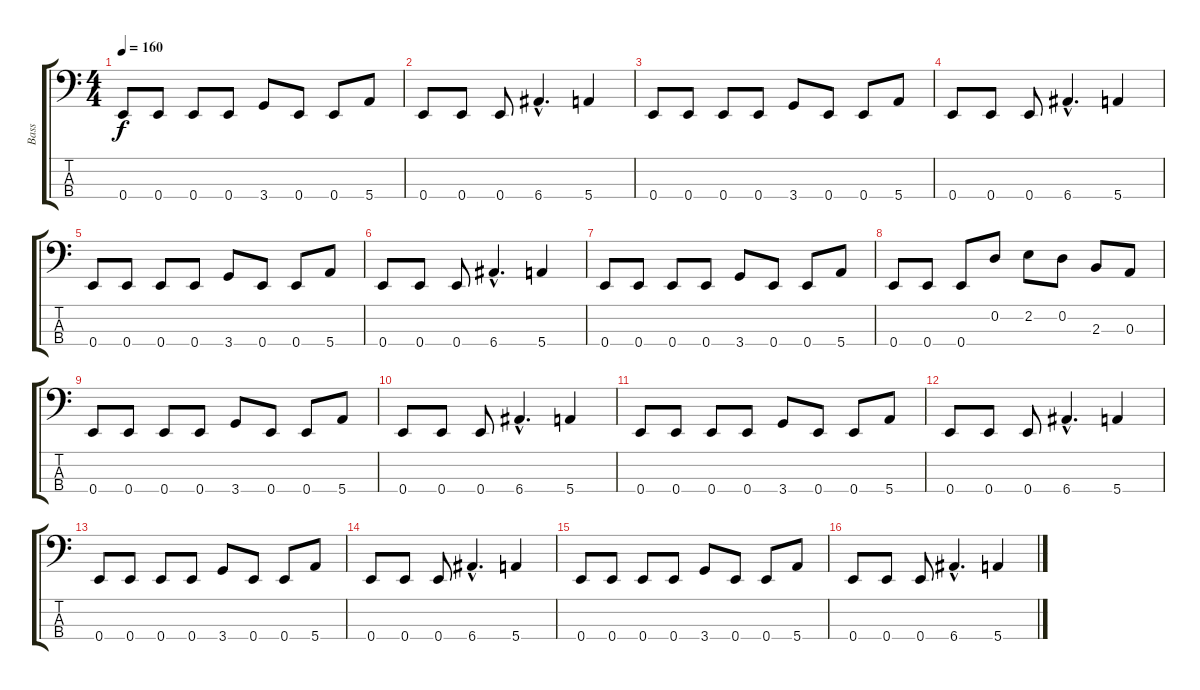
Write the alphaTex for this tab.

\track ("Bass" "Bass") {instrument electricbassfinger}
\staff {score tabs}
\tuning (G2 D2 A1 E1) {hide}
\ts (4 4)
\tempo 160
\clef f4
\ks c
0.4.8{dy f} 0.4.8 0.4.8 0.4.8 3.4.8 0.4.8 0.4.8 5.4.8 |
0.4.8 0.4.8 0.4.8 6.4{hac}.4{d} 5.4.4 |
0.4.8 0.4.8 0.4.8 0.4.8 3.4.8 0.4.8 0.4.8 5.4.8 |
0.4.8 0.4.8 0.4.8 6.4{hac}.4{d} 5.4.4 |
0.4.8 0.4.8 0.4.8 0.4.8 3.4.8 0.4.8 0.4.8 5.4.8 |
0.4.8 0.4.8 0.4.8 6.4{hac}.4{d} 5.4.4 |
0.4.8 0.4.8 0.4.8 0.4.8 3.4.8 0.4.8 0.4.8 5.4.8 |
0.4.8 0.4.8 0.4.8 0.2.8 2.2.8 0.2.8 2.3.8 0.3.8 |
0.4.8 0.4.8 0.4.8 0.4.8 3.4.8 0.4.8 0.4.8 5.4.8 |
0.4.8 0.4.8 0.4.8 6.4{hac}.4{d} 5.4.4 |
0.4.8 0.4.8 0.4.8 0.4.8 3.4.8 0.4.8 0.4.8 5.4.8 |
0.4.8 0.4.8 0.4.8 6.4{hac}.4{d} 5.4.4 |
0.4.8 0.4.8 0.4.8 0.4.8 3.4.8 0.4.8 0.4.8 5.4.8 |
0.4.8 0.4.8 0.4.8 6.4{hac}.4{d} 5.4.4 |
0.4.8 0.4.8 0.4.8 0.4.8 3.4.8 0.4.8 0.4.8 5.4.8 |
0.4.8 0.4.8 0.4.8 6.4{hac}.4{d} 5.4.4
